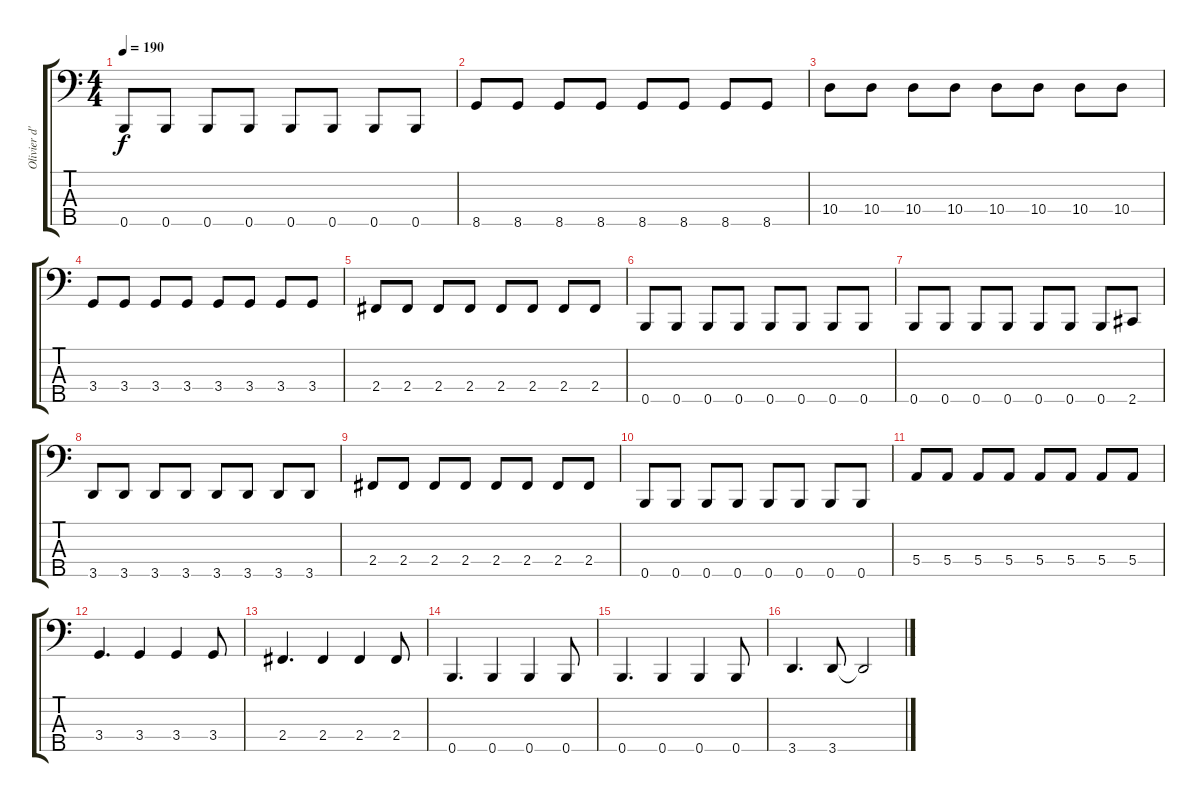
\track ("Olivier d'Aries (Bass)" "Olivier d'") {instrument electricbassfinger}
\staff {score tabs}
\tuning (G2 D2 A1 E1 B0) {hide}
\ts (4 4)
\tempo 190
\clef f4
\ks c
0.5.8{dy f} 0.5.8 0.5.8 0.5.8 0.5.8 0.5.8 0.5.8 0.5.8 |
8.5.8 8.5.8 8.5.8 8.5.8 8.5.8 8.5.8 8.5.8 8.5.8 |
10.4.8 10.4.8 10.4.8 10.4.8 10.4.8 10.4.8 10.4.8 10.4.8 |
3.4.8 3.4.8 3.4.8 3.4.8 3.4.8 3.4.8 3.4.8 3.4.8 |
2.4.8 2.4.8 2.4.8 2.4.8 2.4.8 2.4.8 2.4.8 2.4.8 |
0.5.8 0.5.8 0.5.8 0.5.8 0.5.8 0.5.8 0.5.8 0.5.8 |
0.5.8 0.5.8 0.5.8 0.5.8 0.5.8 0.5.8 0.5.8 2.5.8 |
3.5.8 3.5.8 3.5.8 3.5.8 3.5.8 3.5.8 3.5.8 3.5.8 |
2.4.8 2.4.8 2.4.8 2.4.8 2.4.8 2.4.8 2.4.8 2.4.8 |
0.5.8 0.5.8 0.5.8 0.5.8 0.5.8 0.5.8 0.5.8 0.5.8 |
5.4.8 5.4.8 5.4.8 5.4.8 5.4.8 5.4.8 5.4.8 5.4.8 |
3.4.4{d} 3.4.4 3.4.4 3.4.8 |
2.4.4{d} 2.4.4 2.4.4 2.4.8 |
0.5.4{d} 0.5.4 0.5.4 0.5.8 |
0.5.4{d} 0.5.4 0.5.4 0.5.8 |
3.5.4{d} 3.5.8 3.5{t}.2
